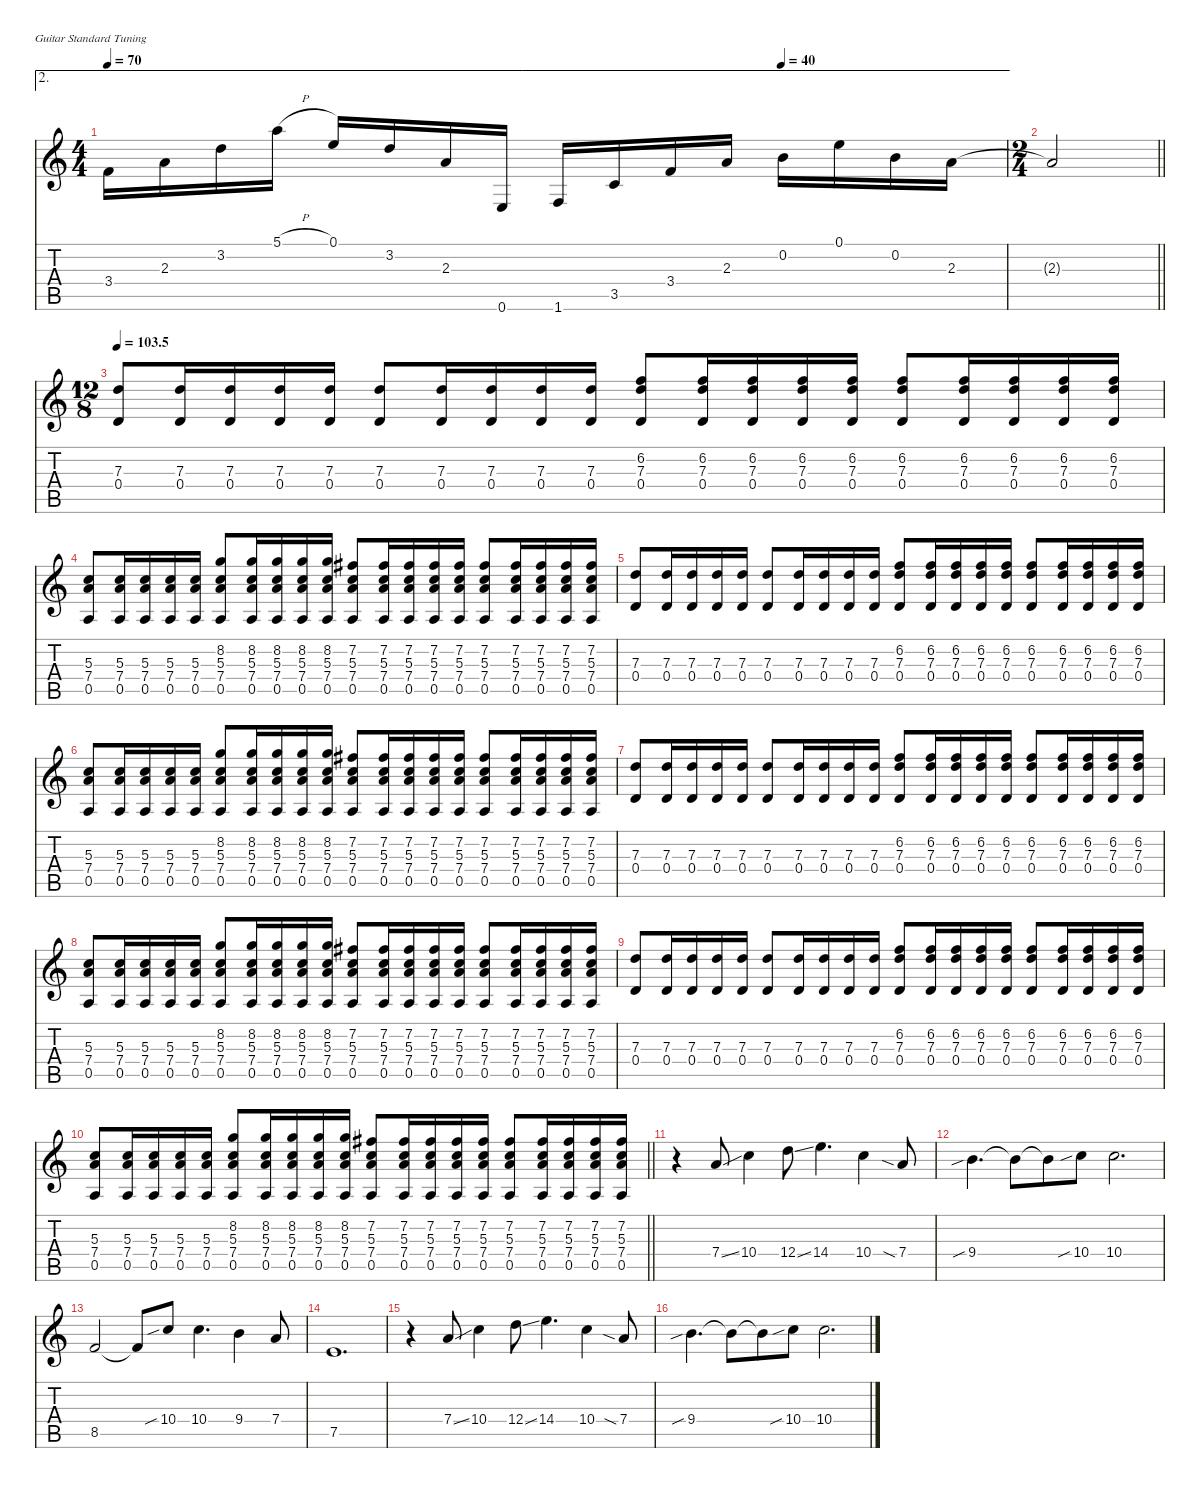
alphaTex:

\defaultSystemsLayout 4
\hideDynamics
\bracketExtendMode nobrackets
\singleTrackTrackNamePolicy hidden
\multiTrackTrackNamePolicy hidden
\firstSystemTrackNameMode fullname
\firstSystemTrackNameOrientation horizontal
\otherSystemsTrackNameOrientation horizontal
\track ("Acoustic Guitar" "s.guit.") {mute instrument acousticguitarsteel}
\staff {score tabs}
\tuning (E4 B3 G3 D3 A2 E2)
\ae 2
\ts (4 4)
\tempo 70
\tempo (40 0.75)
\clef g2
\ks c
3.4.16{dy mp beam Down} 2.3.16{beam Down} 3.2.16{beam Down} 5.1{h}.16{beam Down} 0.1.16{beam Up} 3.2.16{beam Up} 2.3.16{beam Up} 0.6.16{beam Up} 1.6.16{beam Up} 3.5.16{beam Up} 3.4.16{beam Up} 2.3.16{beam Up} 0.2.16{beam Down} 0.1.16{beam Down} 0.2.16{beam Down} 2.3.16{beam Down} |
\ts (2 4)
\beaming (8 2 2)
\barLineRight lightlight
2.3{t}.2{beam Up} |
\ts (12 8)
\beaming (8 3 3 3 3)
\tempo
103.5 (7.3 0.4).8{dy ff instrument distortionguitar beam Up} (7.3 0.4).16{beam Up} (7.3 0.4).16{beam Up} (7.3 0.4).16{beam Up} (7.3 0.4).16{beam Up} (7.3 0.4).8{beam Up} (7.3 0.4).16{beam Up} (7.3 0.4).16{beam Up} (7.3 0.4).16{beam Up} (7.3 0.4).16{beam Up} (6.2 7.3 0.4).8{beam Up} (6.2 7.3 0.4).16{beam Up} (6.2 7.3 0.4).16{beam Up} (6.2 7.3 0.4).16{beam Up} (6.2 7.3 0.4).16{beam Up} (6.2 7.3 0.4).8{beam Up} (6.2 7.3 0.4).16{beam Up} (6.2 7.3 0.4).16{beam Up} (6.2 7.3 0.4).16{dy f beam Up} (6.2 7.3 0.4).16{dy ff beam Up} |
(5.3 7.4 0.5).8{dy f beam Up} (5.3 7.4 0.5).16{dy ff beam Up} (5.3 7.4 0.5).16{beam Up} (5.3 7.4 0.5).16{beam Up} (5.3 7.4 0.5).16{beam Up} (8.2 5.3 7.4 0.5).8{beam Up} (8.2 5.3 7.4 0.5).16{beam Up} (8.2 5.3 7.4 0.5).16{beam Up} (8.2 5.3 7.4 0.5).16{beam Up} (8.2 5.3 7.4 0.5).16{beam Up} (7.2{acc #} 5.3 7.4 0.5).8{beam Up} (7.2{acc #} 5.3 7.4 0.5).16{beam Up} (7.2{acc #} 5.3 7.4 0.5).16{beam Up} (7.2{acc #} 5.3 7.4 0.5).16{beam Up} (7.2{acc #} 5.3 7.4 0.5).16{beam Up} (7.2{acc #} 5.3 7.4 0.5).8{beam Up} (7.2{acc #} 5.3 7.4 0.5).16{beam Up} (7.2{acc #} 5.3 7.4 0.5).16{beam Up} (7.2{acc #} 5.3 7.4 0.5).16{beam Up} (7.2{acc #} 5.3 7.4 0.5).16{beam Up} |
(7.3 0.4).8{beam Up} (7.3 0.4).16{beam Up} (7.3 0.4).16{beam Up} (7.3 0.4).16{beam Up} (7.3 0.4).16{beam Up} (7.3 0.4).8{beam Up} (7.3 0.4).16{beam Up} (7.3 0.4).16{beam Up} (7.3 0.4).16{beam Up} (7.3 0.4).16{beam Up} (6.2 7.3 0.4).8{beam Up} (6.2 7.3 0.4).16{beam Up} (6.2 7.3 0.4).16{beam Up} (6.2 7.3 0.4).16{beam Up} (6.2 7.3 0.4).16{beam Up} (6.2 7.3 0.4).8{beam Up} (6.2 7.3 0.4).16{beam Up} (6.2 7.3 0.4).16{beam Up} (6.2 7.3 0.4).16{dy f beam Up} (6.2 7.3 0.4).16{dy ff beam Up} |
(5.3 7.4 0.5).8{dy f beam Up} (5.3 7.4 0.5).16{dy ff beam Up} (5.3 7.4 0.5).16{beam Up} (5.3 7.4 0.5).16{beam Up} (5.3 7.4 0.5).16{beam Up} (8.2 5.3 7.4 0.5).8{beam Up} (8.2 5.3 7.4 0.5).16{beam Up} (8.2 5.3 7.4 0.5).16{beam Up} (8.2 5.3 7.4 0.5).16{beam Up} (8.2 5.3 7.4 0.5).16{beam Up} (7.2{acc #} 5.3 7.4 0.5).8{beam Up} (7.2{acc #} 5.3 7.4 0.5).16{beam Up} (7.2{acc #} 5.3 7.4 0.5).16{beam Up} (7.2{acc #} 5.3 7.4 0.5).16{beam Up} (7.2{acc #} 5.3 7.4 0.5).16{beam Up} (7.2{acc #} 5.3 7.4 0.5).8{beam Up} (7.2{acc #} 5.3 7.4 0.5).16{beam Up} (7.2{acc #} 5.3 7.4 0.5).16{beam Up} (7.2{acc #} 5.3 7.4 0.5).16{beam Up} (7.2{acc #} 5.3 7.4 0.5).16{beam Up} |
(7.3 0.4).8{beam Up} (7.3 0.4).16{beam Up} (7.3 0.4).16{beam Up} (7.3 0.4).16{beam Up} (7.3 0.4).16{beam Up} (7.3 0.4).8{beam Up} (7.3 0.4).16{beam Up} (7.3 0.4).16{beam Up} (7.3 0.4).16{beam Up} (7.3 0.4).16{beam Up} (6.2 7.3 0.4).8{beam Up} (6.2 7.3 0.4).16{beam Up} (6.2 7.3 0.4).16{beam Up} (6.2 7.3 0.4).16{beam Up} (6.2 7.3 0.4).16{beam Up} (6.2 7.3 0.4).8{beam Up} (6.2 7.3 0.4).16{beam Up} (6.2 7.3 0.4).16{beam Up} (6.2 7.3 0.4).16{dy f beam Up} (6.2 7.3 0.4).16{dy ff beam Up} |
(5.3 7.4 0.5).8{dy f beam Up} (5.3 7.4 0.5).16{dy ff beam Up} (5.3 7.4 0.5).16{beam Up} (5.3 7.4 0.5).16{beam Up} (5.3 7.4 0.5).16{beam Up} (8.2 5.3 7.4 0.5).8{beam Up} (8.2 5.3 7.4 0.5).16{beam Up} (8.2 5.3 7.4 0.5).16{beam Up} (8.2 5.3 7.4 0.5).16{beam Up} (8.2 5.3 7.4 0.5).16{beam Up} (7.2{acc #} 5.3 7.4 0.5).8{beam Up} (7.2{acc #} 5.3 7.4 0.5).16{beam Up} (7.2{acc #} 5.3 7.4 0.5).16{beam Up} (7.2{acc #} 5.3 7.4 0.5).16{beam Up} (7.2{acc #} 5.3 7.4 0.5).16{beam Up} (7.2{acc #} 5.3 7.4 0.5).8{beam Up} (7.2{acc #} 5.3 7.4 0.5).16{beam Up} (7.2{acc #} 5.3 7.4 0.5).16{beam Up} (7.2{acc #} 5.3 7.4 0.5).16{beam Up} (7.2{acc #} 5.3 7.4 0.5).16{beam Up} |
(7.3 0.4).8{beam Up} (7.3 0.4).16{beam Up} (7.3 0.4).16{beam Up} (7.3 0.4).16{beam Up} (7.3 0.4).16{beam Up} (7.3 0.4).8{beam Up} (7.3 0.4).16{beam Up} (7.3 0.4).16{beam Up} (7.3 0.4).16{beam Up} (7.3 0.4).16{beam Up} (6.2 7.3 0.4).8{beam Up} (6.2 7.3 0.4).16{beam Up} (6.2 7.3 0.4).16{beam Up} (6.2 7.3 0.4).16{beam Up} (6.2 7.3 0.4).16{beam Up} (6.2 7.3 0.4).8{beam Up} (6.2 7.3 0.4).16{beam Up} (6.2 7.3 0.4).16{beam Up} (6.2 7.3 0.4).16{dy f beam Up} (6.2 7.3 0.4).16{dy ff beam Up} |
\barLineRight lightlight
(5.3 7.4 0.5).8{dy f beam Up} (5.3 7.4 0.5).16{dy ff beam Up} (5.3 7.4 0.5).16{beam Up} (5.3 7.4 0.5).16{beam Up} (5.3 7.4 0.5).16{beam Up} (8.2 5.3 7.4 0.5).8{beam Up} (8.2 5.3 7.4 0.5).16{beam Up} (8.2 5.3 7.4 0.5).16{beam Up} (8.2 5.3 7.4 0.5).16{beam Up} (8.2 5.3 7.4 0.5).16{beam Up} (7.2{acc #} 5.3 7.4 0.5).8{beam Up} (7.2{acc #} 5.3 7.4 0.5).16{beam Up} (7.2{acc #} 5.3 7.4 0.5).16{beam Up} (7.2{acc #} 5.3 7.4 0.5).16{beam Up} (7.2{acc #} 5.3 7.4 0.5).16{beam Up} (7.2{acc #} 5.3 7.4 0.5).8{beam Up} (7.2{acc #} 5.3 7.4 0.5).16{beam Up} (7.2{acc #} 5.3 7.4 0.5).16{beam Up} (7.2{acc #} 5.3 7.4 0.5).16{beam Up} (7.2{acc #} 5.3 7.4 0.5).16{beam Up} |
r.4{beam Down} 7.4{ss}.8{dy f beam Up} 10.4.4{dy fff beam Down} 12.4{ss}.8{dy f beam Down} 14.4.4{d dy fff beam Down} 10.4.4{beam Down} 7.4{sia}.8{beam Up} |
9.4{sib}.4{d beam Down} 9.4{t}.8{dy f beam Down} 9.4{t}.8{beam Down} 10.4{sib}.8{dy fff beam Down} 10.4.2{d beam Down} |
8.5.2{beam Up} 8.5{t}.8{beam Up} 10.4{sib}.8{beam Up} 10.4.4{d dy f beam Down} 9.4.4{dy fff beam Down} 7.4.8{beam Up} |
7.5.1{d beam Up} |
r.4{beam Down} 7.4{ss}.8{dy f beam Up} 10.4.4{dy fff beam Down} 12.4{ss}.8{dy f beam Down} 14.4.4{d dy fff beam Down} 10.4.4{beam Down} 7.4{sia}.8{beam Up} |
9.4{sib}.4{d beam Down} 9.4{t}.8{dy f beam Down} 9.4{t}.8{beam Down} 10.4{sib}.8{dy fff beam Down} 10.4.2{d beam Down}
